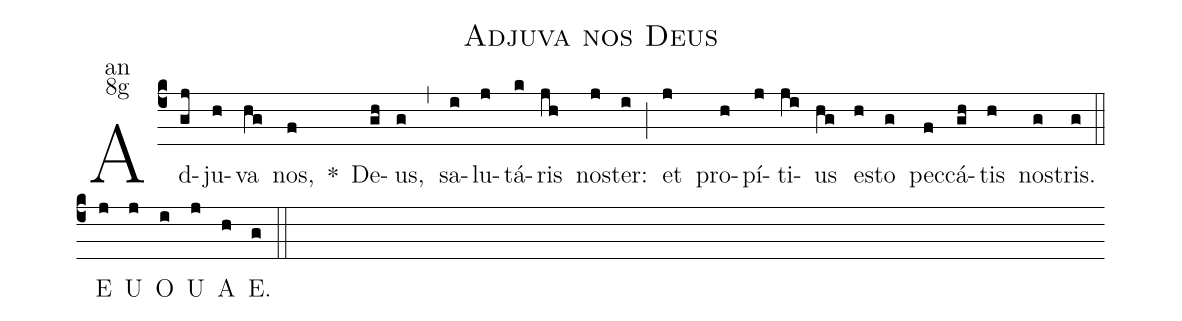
name:Adjuva nos Deus;
office-part:an;
mode:8g;
%%
(c4) Ad(gj)ju(h)va(hg) nos,(f) <sp>*</sp>()
De(gh)us,(g) (,) sa(i)lu(j)tá(k)ris(jh) nos(j)ter:(i) (;)
et(j) pro(h)pí(j)ti(ji)us(hg) es(h)to(g) pec(f)cá(gh)tis(h) nos(g)tris.(g) (::)
<eu>E(j) U(j) O(i) U(j) A(h) E.(g) </eu>(::)
